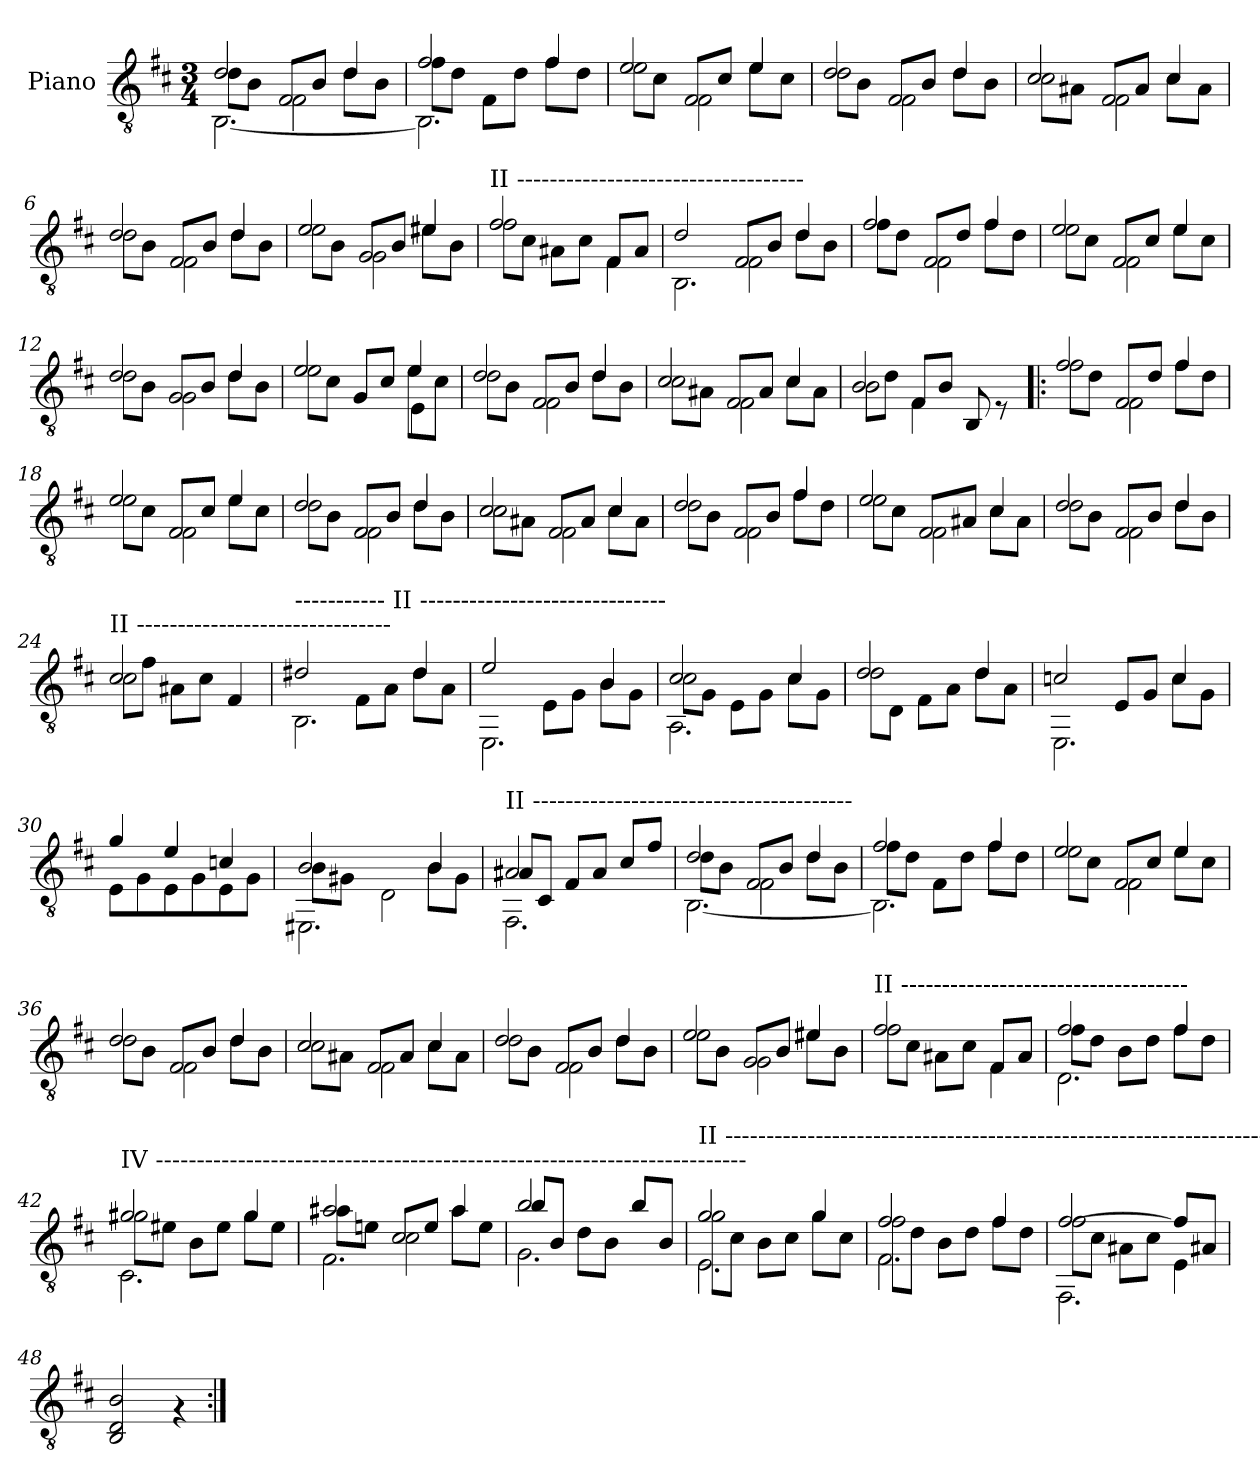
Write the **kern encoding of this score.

**kern
*part1
*staff1
*I"Piano
*I'Pno.
*clefGv2
*k[f#c#]
*M3/4
*MM100
=1
*^
!LO:TX:a:t=Allegretto	!
!LO:TX:a:t=II ----------------------------------------------------------------------	!
!	!LO:N:head=open
*^	*^
2d:/	8d<\L	4ryy	[2.BB<\
.	8B<<\J	.	.
!	!LO:N:head=open	!	!
.	8F#/L	2F#<\	.
.	8B/J	.	.
4d/	8d\L	.	.
.	8B<<\J	.	.
*	*v	*v	*v
=2	=2
!	!LO:N:head=open
*	*^
2f#/	8f#\L	2.BB\]
.	8d<<\J	.
.	8F#<<\L	.
.	8d<<\J	.
4f#/	8f#\L	.
.	8d<<\J	.
=3	=3	=3
!	!LO:N:head=open	!
2e/	8e\L	4ryy
.	8c#<\J	.
!	!LO:N:head=open	!
.	8F#/L	2F#\
.	8c#/J	.
4e/	8e\L	.
.	8c#<\J	.
=4	=4	=4
!	!LO:N:head=open	!
2d/	8d\L	4ryy
.	8B<<\J	.
!	!LO:N:head=open	!
.	8F#/L	2F#<\
.	8B/J	.
4d/	8d\L	.
.	8B<\J	.
!!LO:LB:g=z	!!	!!
=5	=5	=5
!	!LO:N:head=open	!
2c#/	8c#\L	4ryy
.	8A#X<\J	.
!	!LO:N:head=open	!
.	8F#/L	2F#<\
.	8A#/J	.
4c#/	8c#\L	.
.	8A#<\J	.
=6	=6	=6
!	!LO:N:head=open	!
2d/	8d\L	4ryy
.	8B<\J	.
!	!LO:N:head=open	!
.	8F#/L	2F#\
.	8B/J	.
4d/	8d\L	.
.	8B<\J	.
=7	=7	=7
!	!LO:N:head=open	!
2e/	8e\L	4ryy
.	8B<\J	.
!	!LO:N:head=open	!
.	8G/L	2G<\
.	8B/J	.
4e#X/	8e#<\L	.
.	8B<\J	.
*	*v	*v
=8	=8
!LO:TX:a:t=II -----------------------------------	!
!	!LO:N:head=open
2f#:/	8f#\L
.	8c#<<\J
.	8A#X<<\L
.	8c#<<\J
4F#<<\	8F#/L
.	8A#/J
!!LO:LB:g=z	!!
=9	=9
!LO:TX:a:t=---------------- II -------------------------------------------------------------------	!
!	!LO:N:head=open
*^	*^
2d/	8d\Lyy	4ryy	2.BB<\
.	8B<\J	.	.
!	!LO:N:head=open	!	!
.	8F#/L	2F#\	.
.	8B/J	.	.
4d/	8d\L	.	.
.	8B<\J	.	.
*	*v	*v	*v
=10	=10
!	!LO:N:head=open
*	*^
2f#/	8f#\L	4ryy
.	8d<\J	.
!	!LO:N:head=open	!
.	8F#/L	2F#\
.	8d/J	.
4f#/	8f#\L	.
.	8d<\J	.
=11	=11	=11
!	!LO:N:head=open	!
2e/	8e\L	4ryy
.	8c#<\J	.
!	!LO:N:head=open	!
.	8F#/L	2F#\
.	8c#/J	.
4e/	8e\L	.
.	8c#<\J	.
=12	=12	=12
!	!LO:N:head=open	!
2d/	8d<\L	4ryy
.	8B<<\J	.
!	!LO:N:head=open	!
.	8G/L	2G<\
.	8B/J	.
4d/	8d\L	.
.	8B<\J	.
!!LO:LB:g=z	!!	!!
=13	=13	=13
!	!LO:N:head=open	!
2e/	8e\L	2ryy
.	8c#<\J	.
.	8G/L	.
.	8c#/J	.
4e/	8e\L	4E<\
.	8c#<\J	.
=14	=14	=14
!	!LO:N:head=open	!
2d/	8d\L	4ryy
.	8B<\J	.
!	!LO:N:head=open	!
.	8F#/L	2F#\
.	8B/J	.
4d/	8d\L	.
.	8B<\J	.
=15	=15	=15
!LO:N:head=open	!LO:N:head=open	!
2c#/	8c#\L	4ryy
.	8A#X<\J	.
!	!LO:N:head=open	!
.	8F#/L	2F#\
.	8A#/J	.
4c#/	8c#\L	.
.	8A#<\J	.
=16	=16	=16
!	!LO:N:head=open	!
2B/	8B\L	4ryy
.	8d<<\J	.
.	8F#/L	4F#\
.	8B/J	.
8BB/	4ryy	4ryy
8rE	.	.
!!LO:LB:g=z	!!	!!
=17!|:	=17!|:	=17!|:
!	!LO:N:head=open	!
2f#/	8f#\L	4ryy
.	8d<\J	.
!	!LO:N:head=open	!
.	8F#/L	2F#\
.	8d/J	.
4f#/	8f#\L	.
.	8d<\J	.
=18	=18	=18
!	!LO:N:head=open	!
2e/	8e\L	4ryy
.	8c#<\J	.
!	!LO:N:head=open	!
.	8F#/L	2F#\
.	8c#/J	.
4e/	8e\L	.
.	8c#<\J	.
=19	=19	=19
!	!LO:N:head=open	!
2d/	8d\L	4ryy
.	8B<<\J	.
!	!LO:N:head=open	!
.	8F#/L	2F#\
.	8B/J	.
4d/	8d\L	.
.	8B<\J	.
=20	=20	=20
!	!LO:N:head=open	!
2c#/	8c#\L	4ryy
.	8A#X<\J	.
!	!LO:N:head=open	!
.	8F#/L	2F#\
.	8A#/J	.
4c#/	8c#\L	.
.	8A#<\J	.
!!LO:LB:g=z	!!	!!
=21	=21	=21
!	!LO:N:head=open	!
2d/	8d\L	4ryy
.	8B<<\J	.
!	!LO:N:head=open	!
.	8F#/L	2F#\
.	8B/J	.
4f#/	8f#\L	.
.	8d<<\J	.
=22	=22	=22
!	!LO:N:head=open	!
2e/	8e\L	4ryy
.	8c#<\J	.
!	!LO:N:head=open	!
.	8F#/L	2F#\
.	8A#X/J	.
4c#/	8c#\L	.
.	8A#<\J	.
=23	=23	=23
!	!LO:N:head=open	!
2d/	8d\L	4ryy
.	8B<<\J	.
!	!LO:N:head=open	!
.	8F#/L	2F#\
.	8B/J	.
4d/	8d\L	.
.	8B<<\J	.
*	*v	*v
=24	=24
!LO:TX:a:t=II -------------------------------	!
!	!LO:N:head=open
2c#:/	8c#\L
.	8f#<<\J
.	8A#X<<\L
.	8c#<<\J
4ryy	4F#/
!!LO:PB:g=z	!!
=25	=25
!LO:TX:a:t=----------- II ------------------------------	!
!	!LO:N:head=open
*	*^
2d#X/	8d#\Lyy	2.BB<\
.	8A<\J	.
.	8F#<\L	.
.	8A<\J	.
4d#/	8d#\L	.
.	8A<\J	.
=26	=26	=26
!	!LO:N:head=open	!
2e/	8e\Lyy	2.EE<\
.	8G<<\J	.
.	8E<<\L	.
.	8G<\J	.
4B/	8B\L	.
.	8G<\J	.
=27	=27	=27
!	!LO:N:head=open	!
2c#/	8c#\L	2.AA<\
.	8G<\J	.
.	8E<\L	.
.	8G<\J	.
4c#/	8c#\L	.
.	8G<\J	.
*	*v	*v
=28	=28
!	!LO:N:head=open
2d/	8d\L
.	8D<<<\J
.	8F#<<\L
.	8A<<\J
4d/	8d\L
.	8A<<\J
!!LO:LB:g=z	!!
=29	=29
*	*^
2cn/	8c\Lyy	2.EE<\
.	8G<\J	.
.	8E/L	.
.	8G/J	.
4c/	8c\L	.
.	8G<\J	.
*	*v	*v
=30	=30
4g/	8E<\L
.	8G<\
4e/	8E<\
.	8G<\
4cn/	8E<\
.	8G<\J
=31	=31
!	!LO:N:head=open
*^	*^
2B/	8B\L	4ryy	2.EE#X<\
.	8G#X<\J	.	.
.	8D/Lyy	2D\	.
.	8G#/J	.	.
4B/	8B\L	.	.
.	8G#<\J	.	.
*	*v	*v	*v
=32	=32
!LO:TX:a:t=II ---------------------------------------	!
!	!LO:N:head=open
*	*^
2A#X:/	8A#<\L	2.FF#<\
.	8C#/J	.
.	8F#/L	.
.	8A#/J	.
4rDDyy	8c#/L	.
.	8f#/J	.
*	*v	*v
!!LO:LB:g=z
=33	=33
!LO:TX:a:t=II ----------------------------------------------------------------------	!
!	!LO:N:head=open
*^	*^
2d:/	8d<\L	4ryy	[2.BB<\
.	8B<<\J	.	.
!	!LO:N:head=open	!	!
.	8F#/L	2F#<\	.
.	8B/J	.	.
4d/	8d\L	.	.
.	8B<<\J	.	.
*	*v	*v	*v
=34	=34
!	!LO:N:head=open
*	*^
2f#/	8f#\L	2.BB\]
.	8d<<\J	.
.	8F#<<\L	.
.	8d<<\J	.
4f#/	8f#\L	.
.	8d<<\J	.
=35	=35	=35
!	!LO:N:head=open	!
2e/	8e\L	4ryy
.	8c#<\J	.
!	!LO:N:head=open	!
.	8F#/L	2F#\
.	8c#/J	.
4e/	8e\L	.
.	8c#<\J	.
=36	=36	=36
!	!LO:N:head=open	!
2d/	8d\L	4ryy
.	8B<<\J	.
!	!LO:N:head=open	!
.	8F#/L	2F#<\
.	8B/J	.
4d/	8d\L	.
.	8B<\J	.
!!LO:LB:g=z	!!	!!
=37	=37	=37
!	!LO:N:head=open	!
2c#/	8c#\L	4ryy
.	8A#X<\J	.
!	!LO:N:head=open	!
.	8F#/L	2F#<\
.	8A#/J	.
4c#/	8c#\L	.
.	8A#<\J	.
=38	=38	=38
!	!LO:N:head=open	!
2d/	8d\L	4ryy
.	8B<\J	.
!	!LO:N:head=open	!
.	8F#/L	2F#\
.	8B/J	.
4d/	8d\L	.
.	8B<\J	.
=39	=39	=39
!	!LO:N:head=open	!
2e/	8e\L	4ryy
.	8B<\J	.
!	!LO:N:head=open	!
.	8G/L	2G<\
.	8B/J	.
4e#X/	8e#<\L	.
.	8B<\J	.
*	*v	*v
=40	=40
!LO:TX:a:t=II -----------------------------------	!
!	!LO:N:head=open
2f#:/	8f#\L
.	8c#<<\J
.	8A#X<<\L
.	8c#<<\J
4F#<<\	8F#/L
.	8A#/J
!!LO:LB:g=z	!!
=41	=41
!	!LO:N:head=open
*	*^
2f#/	8f#\L	2.D<\
.	8d<<\J	.
.	8B<<\L	.
.	8d<<\J	.
4f#/	8f#\L	.
.	8d<<\J	.
=42	=42	=42
!LO:TX:a:t=IV ------------------------------------------------------------------------	!	!
!	!LO:N:head=open	!
2g#X:/	8g#\L	2.C#<\
.	8e#X<<\J	.
.	8B<<\L	.
.	8e#<<\J	.
4g#/	8g#\L	.
.	8e#<<\J	.
*	*v	*v
=43	=43
!	!LO:N:head=open
*^	*^
2a#X/	8a#<\L	4ryy	2.F#<\
.	8en<<\J	.	.
!	!LO:N:head=open	!	!
.	8c#/L	2c#\	.
.	8e/J	.	.
4a#/	8a#\L	.	.
.	8e<<\J	.	.
*	*v	*v	*v
=44	=44
!	!LO:N:head=open
*	*^
2b/	8b\L	2.G<\
.	8B/J	.
.	8d<<<\L	.
.	8B<<\J	.
4b/	8b\L	.
.	8B/J	.
!!LO:LB:g=z	!!	!!
=45	=45	=45
!LO:TX:a:t=II -------------------------------------------------------------------------------------------------------------------	!	!
!	!LO:N:head=open	!
2g:/	8g<\L	2.E\
.	8c#<<\J	.
.	8B<<<\L	.
.	8c#<<\J	.
4g/	8g\L	.
.	8c#<<\J	.
=46	=46	=46
!	!LO:N:head=open	!
2f#/	8f#\L	2.F#<\
.	8d<<\J	.
.	8B<<\L	.
.	8d<<\J	.
4f#/	8f#\L	.
.	8d<<\J	.
=47	=47	=47
!	!LO:N:head=open	!
[2f#/	8f#\L	2.FF#<\
.	8c#<<\J	.
.	8A#X<<\L	.
.	8c#<<\J	.
8f#/L]	4E<<\	.
8A#X/J	.	.
*v	*v	*v
=48
2BB/ 2D/ 2B/
4rG
=:|!
*-
